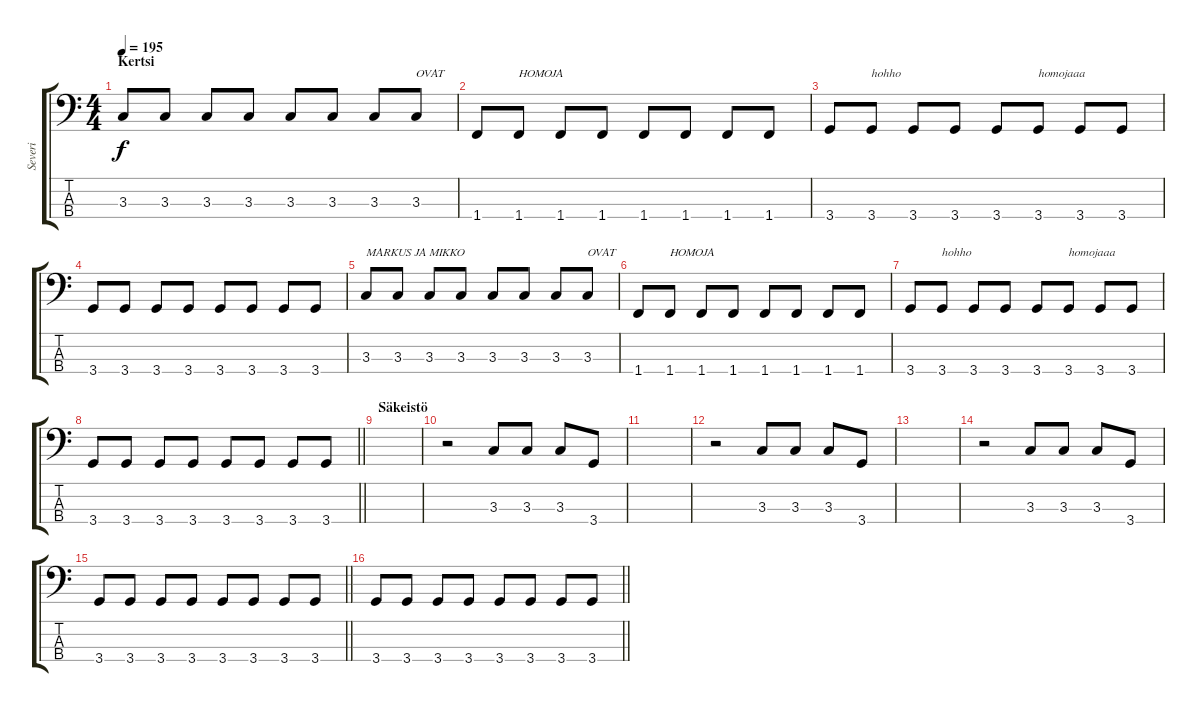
\track ("Severi" "Severi") {instrument electricbasspick}
\staff {score tabs}
\tuning (G2 D2 A1 E1) {hide}
\ts (4 4)
\section ("" "Kertsi")
\tempo 195
\clef f4
\ks c
3.3.8{dy f} 3.3.8 3.3.8 3.3.8 3.3.8 3.3.8 3.3.8 3.3.8{txt "OVAT"} |
1.4.8 1.4.8{txt "HOMOJA"} 1.4.8 1.4.8 1.4.8 1.4.8 1.4.8 1.4.8 |
3.4.8 3.4.8{txt "hohho"} 3.4.8 3.4.8 3.4.8 3.4.8{txt "homojaaa"} 3.4.8 3.4.8 |
3.4.8 3.4.8 3.4.8 3.4.8 3.4.8 3.4.8 3.4.8 3.4.8 |
3.3.8{txt "MARKUS JA MIKKO"} 3.3.8 3.3.8 3.3.8 3.3.8 3.3.8 3.3.8 3.3.8{txt "OVAT"} |
1.4.8 1.4.8{txt "HOMOJA"} 1.4.8 1.4.8 1.4.8 1.4.8 1.4.8 1.4.8 |
3.4.8 3.4.8{txt "hohho"} 3.4.8 3.4.8 3.4.8 3.4.8{txt "homojaaa"} 3.4.8 3.4.8 |
\barLineRight lightlight
3.4.8 3.4.8 3.4.8 3.4.8 3.4.8 3.4.8 3.4.8 3.4.8 |
\section ("" "Säkeistö")
|
r.2 3.3.8 3.3.8 3.3.8 3.4.8 |
|
r.2 3.3.8 3.3.8 3.3.8 3.4.8 |
|
r.2 3.3.8 3.3.8 3.3.8 3.4.8 |
\barLineRight lightlight
3.4.8 3.4.8 3.4.8 3.4.8 3.4.8 3.4.8 3.4.8 3.4.8 |
\barLineRight lightlight
3.4.8 3.4.8 3.4.8 3.4.8 3.4.8 3.4.8 3.4.8 3.4.8
